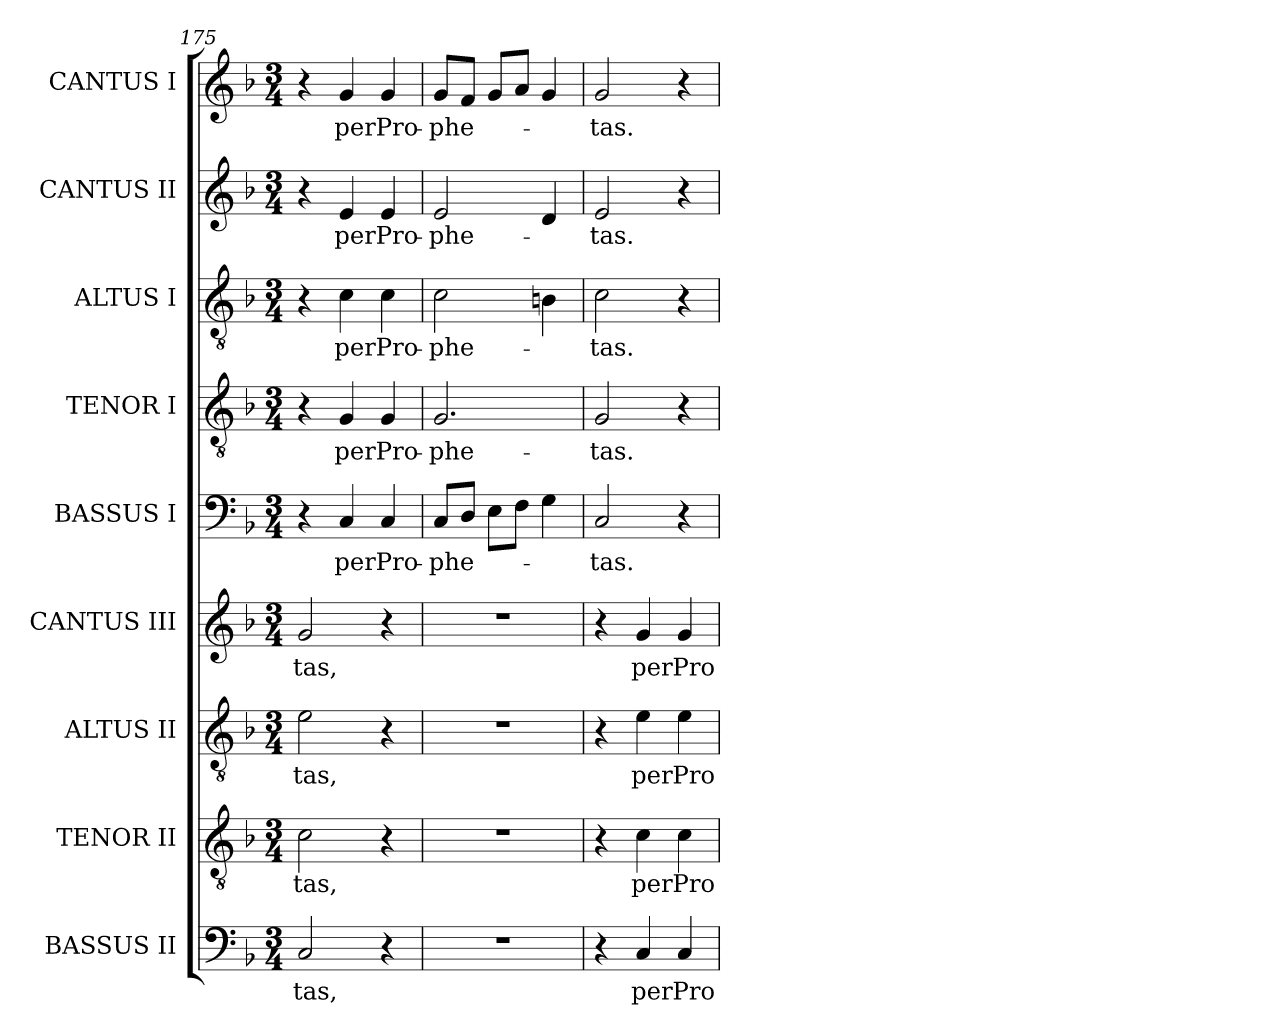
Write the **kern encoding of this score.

**kern	**text	**kern	**text	**kern	**text	**kern	**text	**kern	**text	**kern	**text	**kern	**text	**kern	**text	**kern	**text
*part9	*part9	*part8	*part8	*part7	*part7	*part6	*part6	*part5	*part5	*part4	*part4	*part3	*part3	*part2	*part2	*part1	*part1
*staff9	*staff9	*staff8	*staff8	*staff7	*staff7	*staff6	*staff6	*staff5	*staff5	*staff4	*staff4	*staff3	*staff3	*staff2	*staff2	*staff1	*staff1
*I"BASSUS II	*	*I"TENOR II	*	*I"ALTUS II	*	*I"CANTUS III	*	*I"BASSUS I	*	*I"TENOR I	*	*I"ALTUS I	*	*I"CANTUS II	*	*I"CANTUS I	*
*I'B. II	*	*I'T. II	*	*I'A. II	*	*I'C. III	*	*I'B. I	*	*I'T. I	*	*I'A. I	*	*I'C. II	*	*I'C. I	*
*clefF4	*	*clefGv2	*	*clefGv2	*	*clefG2	*	*clefF4	*	*clefGv2	*	*clefGv2	*	*clefG2	*	*clefG2	*
*	*	*ITrd7c12	*	*ITrd7c12	*	*	*	*	*	*ITrd7c12	*	*ITrd7c12	*	*	*	*	*
*k[b-]	*	*k[b-]	*	*k[b-]	*	*k[b-]	*	*k[b-]	*	*k[b-]	*	*k[b-]	*	*k[b-]	*	*k[b-]	*
*F:	*	*F:	*	*F:	*	*F:	*	*F:	*	*F:	*	*F:	*	*F:	*	*F:	*
*M3/4	*	*M3/4	*	*M3/4	*	*M3/4	*	*M3/4	*	*M3/4	*	*M3/4	*	*M3/4	*	*M3/4	*
=175	=175	=175	=175	=175	=175	=175	=175	=175	=175	=175	=175	=175	=175	=175	=175	=175	=175
!	!LO:LY:b:color=#000000	!	!	!	!	!	!	!	!	!	!	!	!	!	!	!	!
!	!	!	!LO:LY:b:color=#000000	!	!	!	!	!	!	!	!	!	!	!	!	!	!
!	!	!	!	!	!LO:LY:b:color=#000000	!	!	!	!	!	!	!	!	!	!	!	!
!	!	!	!	!	!	!	!LO:LY:b:color=#000000	!	!	!	!	!	!	!	!	!	!
2Ci/	-tas,	2Ci\	-tas,	2Ei\	-tas,	2gi/	-tas,	4r	.	4r	.	4r	.	4r	.	4r	.
!	!	!	!	!	!	!	!	!	!LO:LY:b:color=#000000	!	!	!	!	!	!	!	!
!	!	!	!	!	!	!	!	!	!	!	!LO:LY:b:color=#000000	!	!	!	!	!	!
!	!	!	!	!	!	!	!	!	!	!	!	!	!LO:LY:b:color=#000000	!	!	!	!
!	!	!	!	!	!	!	!	!	!	!	!	!	!	!	!LO:LY:b:color=#000000	!	!
!	!	!	!	!	!	!	!	!	!	!	!	!	!	!	!	!	!LO:LY:b:color=#000000
.	.	.	.	.	.	.	.	4Ci/	per	4GGi/	per	4Ci\	per	4ei/	per	4gi/	per
!	!	!	!	!	!	!	!	!	!LO:LY:b:color=#000000	!	!	!	!	!	!	!	!
!	!	!	!	!	!	!	!	!	!	!	!LO:LY:b:color=#000000	!	!	!	!	!	!
!	!	!	!	!	!	!	!	!	!	!	!	!	!LO:LY:b:color=#000000	!	!	!	!
!	!	!	!	!	!	!	!	!	!	!	!	!	!	!	!LO:LY:b:color=#000000	!	!
!	!	!	!	!	!	!	!	!	!	!	!	!	!	!	!	!	!LO:LY:b:color=#000000
4r	.	4r	.	4r	.	4r	.	4Ci/	Pro-	4GGi/	Pro-	4Ci\	Pro-	4ei/	Pro-	4gi/	Pro-
=176	=176	=176	=176	=176	=176	=176	=176	=176	=176	=176	=176	=176	=176	=176	=176	=176	=176
!LO:N:vis=1	!	!LO:N:vis=1	!	!LO:N:vis=1	!	!LO:N:vis=1	!	!	!	!	!	!	!	!	!	!	!
!	!	!	!	!	!	!	!	!	!LO:LY:b:color=#000000	!	!	!	!	!	!	!	!
!	!	!	!	!	!	!	!	!	!	!	!LO:LY:b:color=#000000	!	!	!	!	!	!
!	!	!	!	!	!	!	!	!	!	!	!	!	!LO:LY:b:color=#000000	!	!	!	!
!	!	!	!	!	!	!	!	!	!	!	!	!	!	!	!LO:LY:b:color=#000000	!	!
!	!	!	!	!	!	!	!	!	!	!	!	!	!	!	!	!	!LO:LY:b:color=#000000
2.r	.	2.r	.	2.r	.	2.r	.	8Ci/L	-phe-	2.GGi/	-phe-	2Ci\	-phe-	2ei/	-phe-	8gi/L	-phe-
.	.	.	.	.	.	.	.	8Di/J	.	.	.	.	.	.	.	8fi/J	.
.	.	.	.	.	.	.	.	8Ei\L	.	.	.	.	.	.	.	8gi/L	.
.	.	.	.	.	.	.	.	8Fi\J	.	.	.	.	.	.	.	8ai/J	.
.	.	.	.	.	.	.	.	4Gi\	.	.	.	4BBni\	.	4di/	.	4gi/	.
=177	=177	=177	=177	=177	=177	=177	=177	=177	=177	=177	=177	=177	=177	=177	=177	=177	=177
!	!	!	!	!	!	!	!	!	!LO:LY:b:color=#000000	!	!	!	!	!	!	!	!
!	!	!	!	!	!	!	!	!	!	!	!LO:LY:b:color=#000000	!	!	!	!	!	!
!	!	!	!	!	!	!	!	!	!	!	!	!	!LO:LY:b:color=#000000	!	!	!	!
!	!	!	!	!	!	!	!	!	!	!	!	!	!	!	!LO:LY:b:color=#000000	!	!
!	!	!	!	!	!	!	!	!	!	!	!	!	!	!	!	!	!LO:LY:b:color=#000000
4r	.	4r	.	4r	.	4r	.	2Ci/	-tas.	2GGi/	-tas.	2Ci\	-tas.	2ei/	-tas.	2gi/	-tas.
!	!LO:LY:b:color=#000000	!	!	!	!	!	!	!	!	!	!	!	!	!	!	!	!
!	!	!	!LO:LY:b:color=#000000	!	!	!	!	!	!	!	!	!	!	!	!	!	!
!	!	!	!	!	!LO:LY:b:color=#000000	!	!	!	!	!	!	!	!	!	!	!	!
!	!	!	!	!	!	!	!LO:LY:b:color=#000000	!	!	!	!	!	!	!	!	!	!
4Ci/	per	4Ci\	per	4Ei\	per	4gi/	per	.	.	.	.	.	.	.	.	.	.
!	!LO:LY:b:color=#000000	!	!	!	!	!	!	!	!	!	!	!	!	!	!	!	!
!	!	!	!LO:LY:b:color=#000000	!	!	!	!	!	!	!	!	!	!	!	!	!	!
!	!	!	!	!	!LO:LY:b:color=#000000	!	!	!	!	!	!	!	!	!	!	!	!
!	!	!	!	!	!	!	!LO:LY:b:color=#000000	!	!	!	!	!	!	!	!	!	!
4Ci/	Pro-	4Ci\	Pro-	4Ei\	Pro-	4gi/	Pro-	4r	.	4r	.	4r	.	4r	.	4r	.
=	=	=	=	=	=	=	=	=	=	=	=	=	=	=	=	=	=
*-	*-	*-	*-	*-	*-	*-	*-	*-	*-	*-	*-	*-	*-	*-	*-	*-	*-
